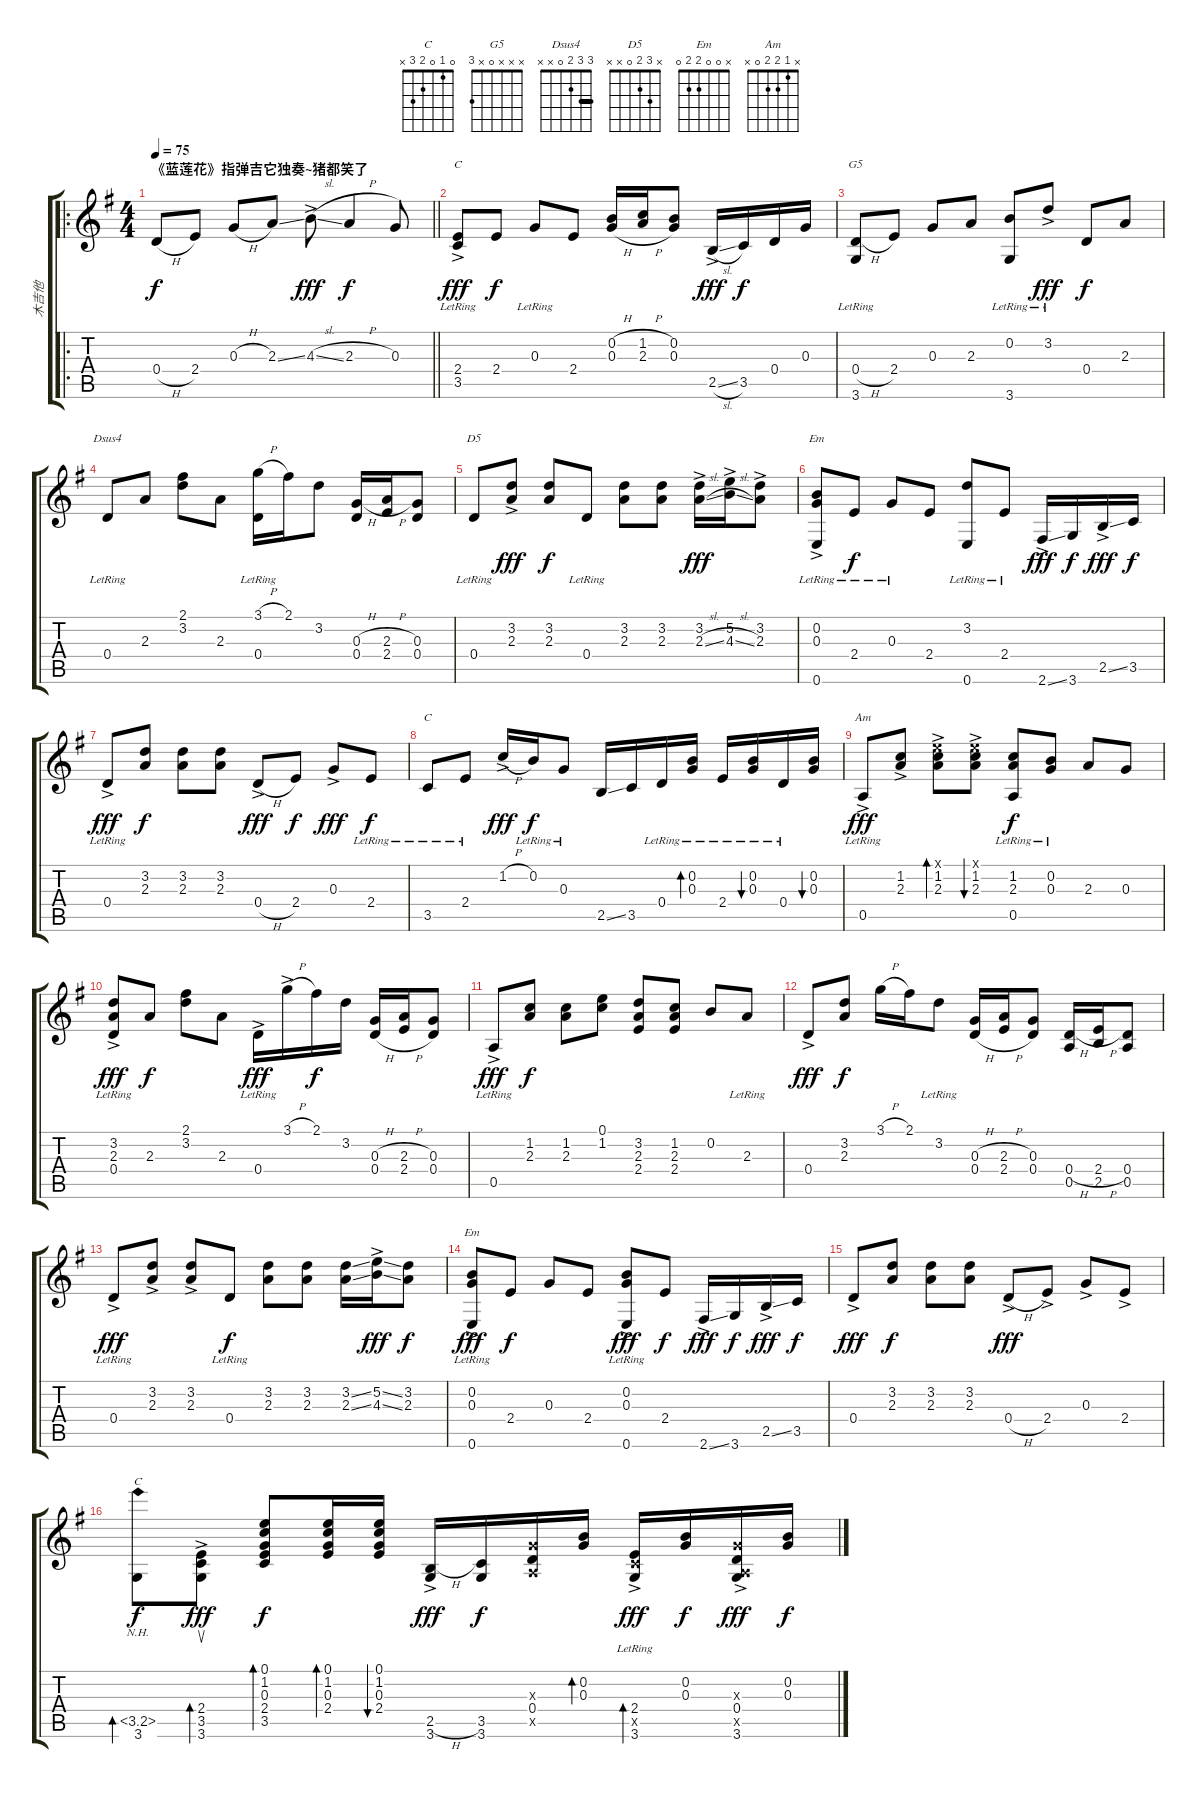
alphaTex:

\track ("木吉他" "木吉他") {instrument acousticguitarnylon}
\staff {score tabs}
\tuning (E4 B3 G3 D3 A2 E2) {hide}
\chord ("C" x x x 2 3 x)
\chord ("G5" x x x 0 x 3)
\chord ("Dsus4" 3 3 2 0 x x) {barre 3}
\chord ("D5" x 3 2 0 x x)
\chord ("Em" 0 0 0 2 2 0)
\chord ("C" 0 1 0 2 3 3)
\chord ("Am" x 1 2 2 0 x)
\chord ("Em" x 0 0 2 2 0)
\chord ("C" 0 1 0 2 3 x)
\ro
\ts (4 4)
\section ("" "《蓝莲花》指弹吉它独奏~猪都笑了")
\tempo 75
\clef g2
\barLineRight lightlight
\ks g
0.4{h}.8{dy f instrument acousticguitarnylon} 2.4.8 0.3{h}.8 2.3{ss}.8 4.3{sl ac}.8{dy fff} 2.3{h}.4{dy f} 0.3.8 |
(2.4{ac lr} 3.5{ac lr}).8{ch "C" dy fff} 2.4.8{dy f} 0.3{lr}.8 2.4.8 (0.2{h} 0.3{h}).16 (1.2{h} 2.3{h}).16 (0.2 0.3).8 2.5{sl ac}.16{dy fff} 3.5.16{dy f} 0.4.16 0.3.16 |
(0.4{h} 3.6{lr}).8{ch "G5"} 2.4.8 0.3.8 2.3.8 (0.2 3.6{lr}).8 3.2{ac lr}.8{dy fff} 0.4.8{dy f} 2.3.8 |
0.4{lr}.8{ch "Dsus4"} 2.3.8 (2.1 3.2).8 2.3.8 (3.1{h} 0.4{lr}).16 2.1.16 3.2.8 (0.3{h} 0.4).16 (2.3{h} 2.4).16 (0.3 0.4).8 |
0.4{lr}.8{ch "D5"} (3.2 2.3{ac}).8{dy fff} (3.2 2.3).8{dy f} 0.4{lr}.8 (3.2 2.3).8 (3.2 2.3).8 (3.2{ac} 2.3{sl}).16{dy fff} (5.2 4.3{sl ac}).16 (3.2 2.3{ac}).8 |
(0.2 0.3{ac lr} 0.6{lr}).8{ch "Em"} 2.4{lr}.8{dy f} 0.3{lr}.8 2.4.8 (3.2 0.6{lr}).8 2.4{lr}.8 2.6{ss ac}.16{dy fff} 3.6.16{dy f} 2.5{ss ac}.16{dy fff} 3.5.16{dy f} |
0.4{ac lr}.8{dy fff} (3.2 2.3).8{dy f} (3.2 2.3).8 (3.2 2.3).8 0.4{h ac}.8{dy fff} 2.4.8{dy f} 0.3{ac}.8{dy fff} 2.4{lr}.8{dy f} |
3.5{lr}.8{ch "C"} 2.4{lr}.8 1.2{h ac}.16{dy fff} 0.2{lr}.16{dy f} 0.3{lr}.8 2.5{ss}.16 3.5.16 0.4{lr}.16 (0.2 0.3{lr}).16{bd 30} 2.4{lr}.16 (0.2 0.3{lr}).16{bu 30} 0.4{lr}.16 (0.2 0.3).16{bu 30} |
0.5{ac lr}.8{ch "Am" dy fff} (1.2{ac} 2.3).8 (0.1{x} 1.2{ac} 2.3).8{bd 30} (0.1{x} 1.2{ac} 2.3).8{bu 30} (1.2 2.3 0.5{lr}).8{dy f} (0.2{lr} 0.3{lr}).8 2.3.8 0.3.8 |
(3.2 2.3{ac lr} 0.4{ac lr}).8{dy fff} 2.3.8{dy f} (2.1 3.2).8 2.3.8 0.4{ac lr}.16{dy fff} 3.1{h ac}.16 2.1.16{dy f} 3.2.16 (0.3{h} 0.4{h}).16 (2.3{h} 2.4{h}).16 (0.3 0.4).8 |
0.5{ac lr}.8{dy fff} (1.2 2.3).8{dy f} (1.2 2.3).8 (0.1 1.2).8 (3.2 2.3 2.4).8 (1.2 2.3 2.4).8 0.2.8 2.3{lr}.8 |
0.4{ac}.8{dy fff} (3.2 2.3).8{dy f} 3.1{h}.16 2.1.16 3.2{lr}.8 (0.3{h} 0.4{h}).16 (2.3{h} 2.4{h}).16 (0.3 0.4).8 (0.4{h} 0.5).16 (2.4{h} 2.5).16 (0.4 0.5).8 |
0.4{ac lr}.8{dy fff} (3.2 2.3{ac}).8 (3.2 2.3{ac}).8 0.4{lr}.8{dy f} (3.2 2.3).8 (3.2 2.3).8 (3.2{ss} 2.3{ss}).16 (5.2{ss} 4.3{ss ac}).16{dy fff} (3.2 2.3).8{dy f} |
(0.2 0.3{ac lr} 0.6{lr}).8{ch "Em" dy fff} 2.4.8{dy f} 0.3.8 2.4.8 (0.2 0.3{ac} 0.6{lr}).8{dy fff} 2.4.8{dy f} 2.6{ss ac}.16{dy fff} 3.6.16{dy f} 2.5{ss ac}.16{dy fff} 3.5.16{dy f} |
0.4{ac}.8{dy fff} (3.2 2.3).8{dy f} (3.2 2.3).8 (3.2 2.3).8 0.4{h ac}.8{dy fff} 2.4{ac}.8 0.3{ac}.8 2.4{ac}.8 |
(3.5{nh} 3.6).8{bd 30 ch "C" dy f} (2.4{ac} 3.5 3.6).8{su bd 30 dy fff} (0.1 1.2 0.3 2.4 3.5).8{bd 30 dy f} (0.1 1.2 0.3 2.4).16{bd 30} (0.1 1.2 0.3 2.4).16{bu 30} (2.5{h ac} 3.6).16{dy fff} (3.5 3.6).16{dy f} (0.3{x} 0.4 0.5{x}).16 (0.2 0.3).16{bd 30} (2.4{ac lr} 3.5{x} 3.6).16{bd 30 dy fff} (0.2 0.3).16{dy f} (0.3{x} 0.4{ac} 0.5{x} 3.6).16{dy fff} (0.2 0.3).16{dy f}
